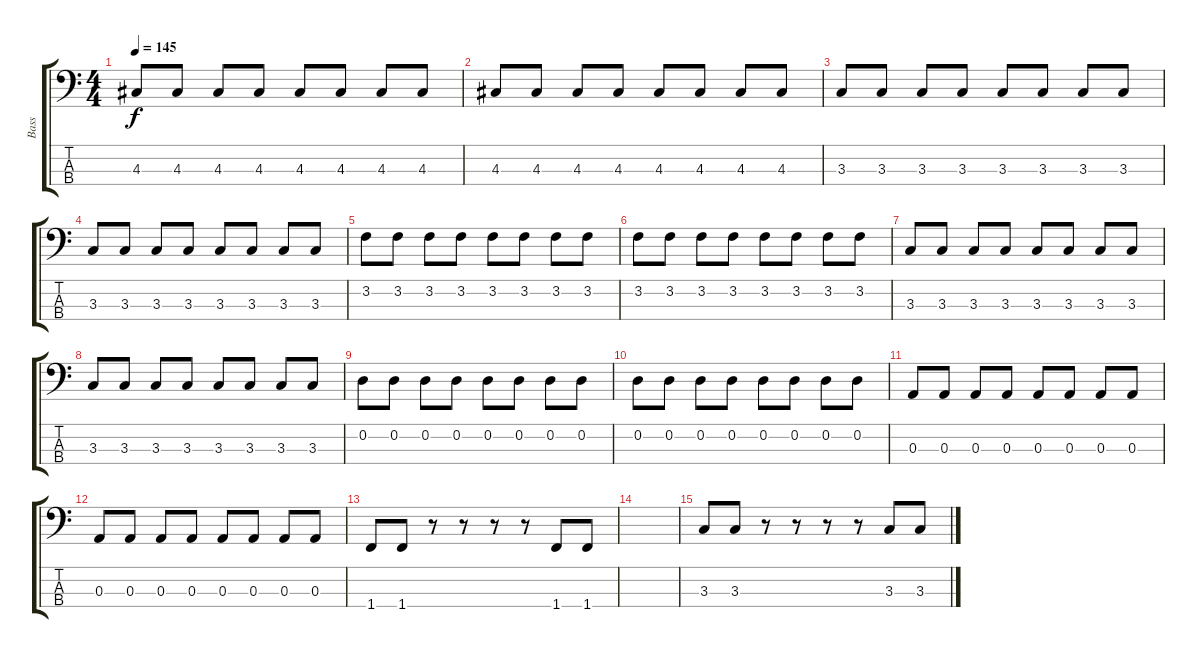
\track ("Bass" "Bass") {instrument acousticbass}
\staff {score tabs}
\tuning (G2 D2 A1 E1) {hide}
\ts (4 4)
\tempo 145
\clef f4
\ks c
4.3.8{dy f} 4.3.8 4.3.8 4.3.8 4.3.8 4.3.8 4.3.8 4.3.8 |
4.3.8 4.3.8 4.3.8 4.3.8 4.3.8 4.3.8 4.3.8 4.3.8 |
3.3.8 3.3.8 3.3.8 3.3.8 3.3.8 3.3.8 3.3.8 3.3.8 |
3.3.8 3.3.8 3.3.8 3.3.8 3.3.8 3.3.8 3.3.8 3.3.8 |
3.2.8 3.2.8 3.2.8 3.2.8 3.2.8 3.2.8 3.2.8 3.2.8 |
3.2.8 3.2.8 3.2.8 3.2.8 3.2.8 3.2.8 3.2.8 3.2.8 |
3.3.8 3.3.8 3.3.8 3.3.8 3.3.8 3.3.8 3.3.8 3.3.8 |
3.3.8 3.3.8 3.3.8 3.3.8 3.3.8 3.3.8 3.3.8 3.3.8 |
0.2.8 0.2.8 0.2.8 0.2.8 0.2.8 0.2.8 0.2.8 0.2.8 |
0.2.8 0.2.8 0.2.8 0.2.8 0.2.8 0.2.8 0.2.8 0.2.8 |
0.3.8 0.3.8 0.3.8 0.3.8 0.3.8 0.3.8 0.3.8 0.3.8 |
0.3.8 0.3.8 0.3.8 0.3.8 0.3.8 0.3.8 0.3.8 0.3.8 |
1.4.8 1.4.8 r.8 r.8 r.8 r.8 1.4.8 1.4.8 |
|
3.3.8 3.3.8 r.8 r.8 r.8 r.8 3.3.8 3.3.8
